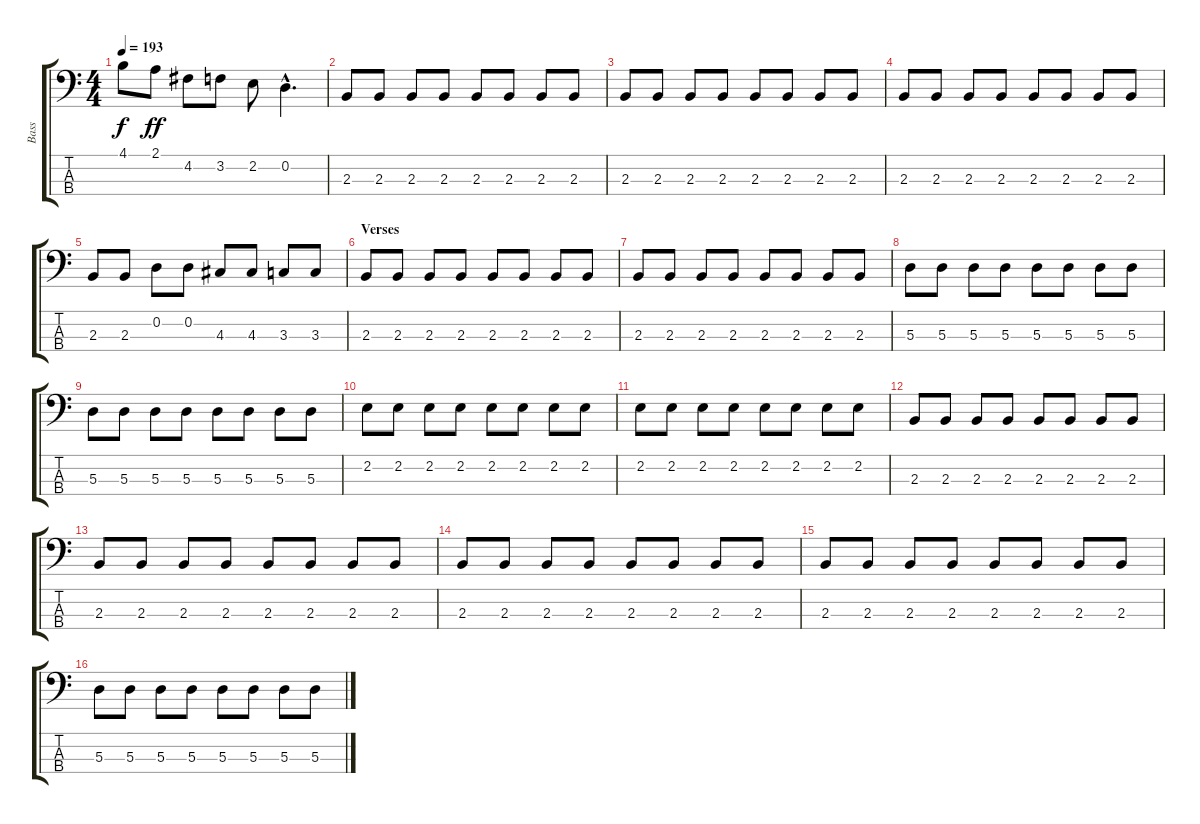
\track ("Bass" "Bass") {instrument electricbassfinger}
\staff {score tabs}
\tuning (G2 D2 A1 E1) {hide}
\ts (4 4)
\tempo 193
\clef f4
\ks c
4.1{t}.8{dy f} 2.1.8{dy ff} 4.2.8 3.2.8 2.2.8 0.2{hac}.4{d} |
2.3.8 2.3.8 2.3.8 2.3.8 2.3.8 2.3.8 2.3.8 2.3.8 |
2.3.8 2.3.8 2.3.8 2.3.8 2.3.8 2.3.8 2.3.8 2.3.8 |
2.3.8 2.3.8 2.3.8 2.3.8 2.3.8 2.3.8 2.3.8 2.3.8 |
2.3.8 2.3.8 0.2.8 0.2.8 4.3.8 4.3.8 3.3.8 3.3.8 |
\section ("" "Verses")
2.3.8 2.3.8 2.3.8 2.3.8 2.3.8 2.3.8 2.3.8 2.3.8 |
2.3.8 2.3.8 2.3.8 2.3.8 2.3.8 2.3.8 2.3.8 2.3.8 |
5.3.8 5.3.8 5.3.8 5.3.8 5.3.8 5.3.8 5.3.8 5.3.8 |
5.3.8 5.3.8 5.3.8 5.3.8 5.3.8 5.3.8 5.3.8 5.3.8 |
2.2.8 2.2.8 2.2.8 2.2.8 2.2.8 2.2.8 2.2.8 2.2.8 |
2.2.8 2.2.8 2.2.8 2.2.8 2.2.8 2.2.8 2.2.8 2.2.8 |
2.3.8 2.3.8 2.3.8 2.3.8 2.3.8 2.3.8 2.3.8 2.3.8 |
2.3.8 2.3.8 2.3.8 2.3.8 2.3.8 2.3.8 2.3.8 2.3.8 |
2.3.8 2.3.8 2.3.8 2.3.8 2.3.8 2.3.8 2.3.8 2.3.8 |
2.3.8 2.3.8 2.3.8 2.3.8 2.3.8 2.3.8 2.3.8 2.3.8 |
5.3.8 5.3.8 5.3.8 5.3.8 5.3.8 5.3.8 5.3.8 5.3.8
